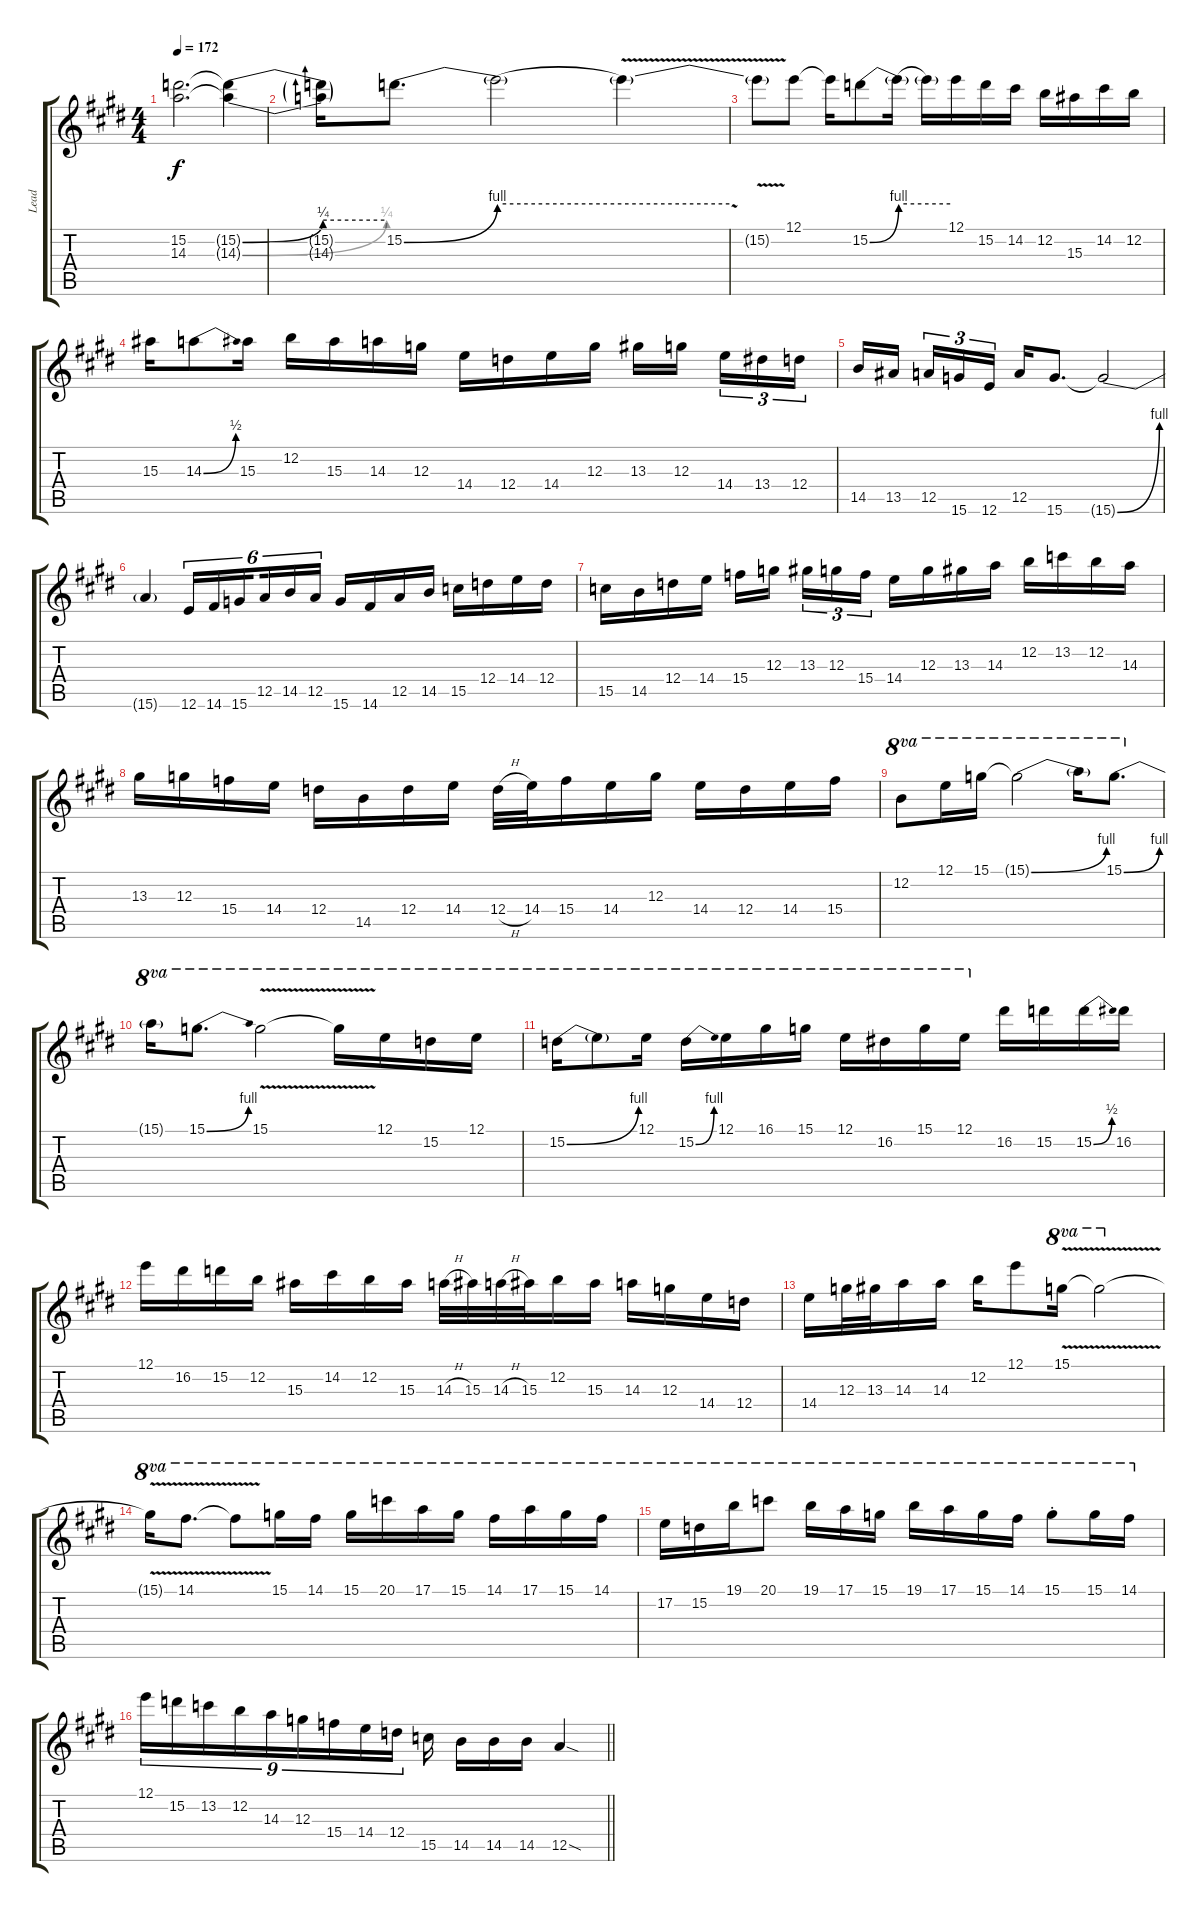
\track ("Lead" "Lead") {instrument distortionguitar}
\staff {score tabs}
\tuning (E4 B3 G3 D3 A2 E2) {hide}
\ts (4 4)
\tempo 172
\clef g2
\ks e
(15.2 14.3).2{d dy f} (15.2{be (bend 0 0 60 1) t} 14.3{be (bend 0 0 60 1) t}).4 |
(15.2{be (hold 0 1 60 1) t} 14.3{t}).16 15.2{be (bend 0 0 60 4)}.8{d} 15.2{be (hold 0 4 60 4) t}.2 15.2{v t}.4 |
15.2{v t}.8 12.1.8 12.1{t}.16 15.2{be (bend 0 0 60 4)}.8 15.2{be (hold 0 4 60 4) t}.16 15.2{t}.16 12.1.16 15.2.16 14.2.16 12.2.16 15.3.16 14.2.16 12.2.16 |
15.3.16 14.3{be (bend 0 0 60 2)}.8 15.3.16 12.2.16 15.3.16 14.3.16 12.3.16 14.4.16 12.4.16 14.4.16 12.3.16 13.3.16 12.3.16{beam splitsecondary} 14.4.16{tu (3 2)} 13.4.16{tu (3 2)} 12.4.16{tu (3 2)} |
14.5.16 13.5.16{beam splitsecondary} 12.5.16{tu (3 2)} 15.6.16{tu (3 2)} 12.6.16{tu (3 2)} 12.5.16 15.6.8{d} 15.6{be (bend 0 0 60 4) t}.2 |
15.6{t}.4 12.6.16{tu (6 4)} 14.6.16{tu (6 4)} 15.6.16{tu (6 4) beam splitsecondary} 12.5.16{tu (6 4)} 14.5.16{tu (6 4)} 12.5.16{tu (6 4)} 15.6.16 14.6.16 12.5.16 14.5.16 15.5.16 12.4.16 14.4.16 12.4.16 |
15.5.16 14.5.16 12.4.16 14.4.16 15.4.16 12.3.16{beam splitsecondary} 13.3.16{tu (3 2)} 12.3.16{tu (3 2)} 15.4.16{tu (3 2)} 14.4.16 12.3.16 13.3.16 14.3.16 12.2.16 13.2.16 12.2.16 14.3.16 |
13.3.16 12.3.16 15.4.16 14.4.16 12.4.16 14.5.16 12.4.16 14.4.16 12.4{h}.32 14.4.32 15.4.16 14.4.16 12.3.16 14.4.16 12.4.16 14.4.16 15.4.16 |
12.2.8{ot 8va} 12.1.16{ot 8va} 15.1.16{ot 8va} 15.1{be (bend 0 0 60 4) t}.2{ot 8va} 15.1{t}.16{ot 8va} 15.1{be (bend 0 0 60 4)}.8{d ot 8va} |
15.1{t}.16{ot 8va} 15.1{be (bend 0 0 60 4)}.8{d ot 8va} 15.1{v}.2{ot 8va} 15.1{v t}.16{ot 8va} 12.1.16{ot 8va} 15.2.16{ot 8va} 12.1.16{ot 8va} |
15.2{be (bend 0 0 60 4)}.16{ot 8va} 15.2{t}.8{ot 8va} 12.1.16{ot 8va} 15.2{be (bend 0 0 60 4)}.16{ot 8va} 12.1.16{ot 8va} 16.1.16{ot 8va} 15.1.16{ot 8va} 12.1.16{ot 8va} 16.2.16{ot 8va} 15.1.16{ot 8va} 12.1.16{ot 8va} 16.2.16 15.2.16 15.2{be (bend 0 0 60 2)}.16 16.2.16 |
12.1.16 16.2.16 15.2.16 12.2.16 15.3.16 14.2.16 12.2.16 15.3.16 14.3{h}.32 15.3.32 14.3{h}.32 15.3.32 12.2.16 15.3.16 14.3.16 12.3.16 14.4.16 12.4.16 |
14.4.16 12.3.32 13.3.32 14.3.16 14.3.16 12.2.16 12.1.8 15.1{v}.16{ot 8va} 15.1{v t}.2{ot 8va} |
15.1{v t}.16{ot 8va} 14.1{v}.8{d ot 8va} 14.1{v t}.8{ot 8va} 15.1.16{ot 8va} 14.1.16{ot 8va} 15.1.16{ot 8va} 20.1.16{ot 8va} 17.1.16{ot 8va} 15.1.16{ot 8va} 14.1.16{ot 8va} 17.1.16{ot 8va} 15.1.16{ot 8va} 14.1.16{ot 8va} |
17.2.16{ot 8va} 15.2.16{ot 8va} 19.1.16{ot 8va} 20.1.8{ot 8va} 19.1.16{ot 8va} 17.1.16{ot 8va} 15.1.16{ot 8va} 19.1.16{ot 8va} 17.1.16{ot 8va} 15.1.16{ot 8va} 14.1.16{ot 8va} 15.1{st}.8{ot 8va} 15.1.16{ot 8va} 14.1.16{ot 8va} |
\barLineRight lightlight
12.1.16{tu (9 8)} 15.2.16{tu (9 8)} 13.2.16{tu (9 8)} 12.2.16{tu (9 8)} 14.3.16{tu (9 8)} 12.3.16{tu (9 8)} 15.4.16{tu (9 8)} 14.4.16{tu (9 8)} 12.4.16{tu (9 8)} 15.5.16 14.5.16 14.5.16 14.5.16 12.5{sod}.4
